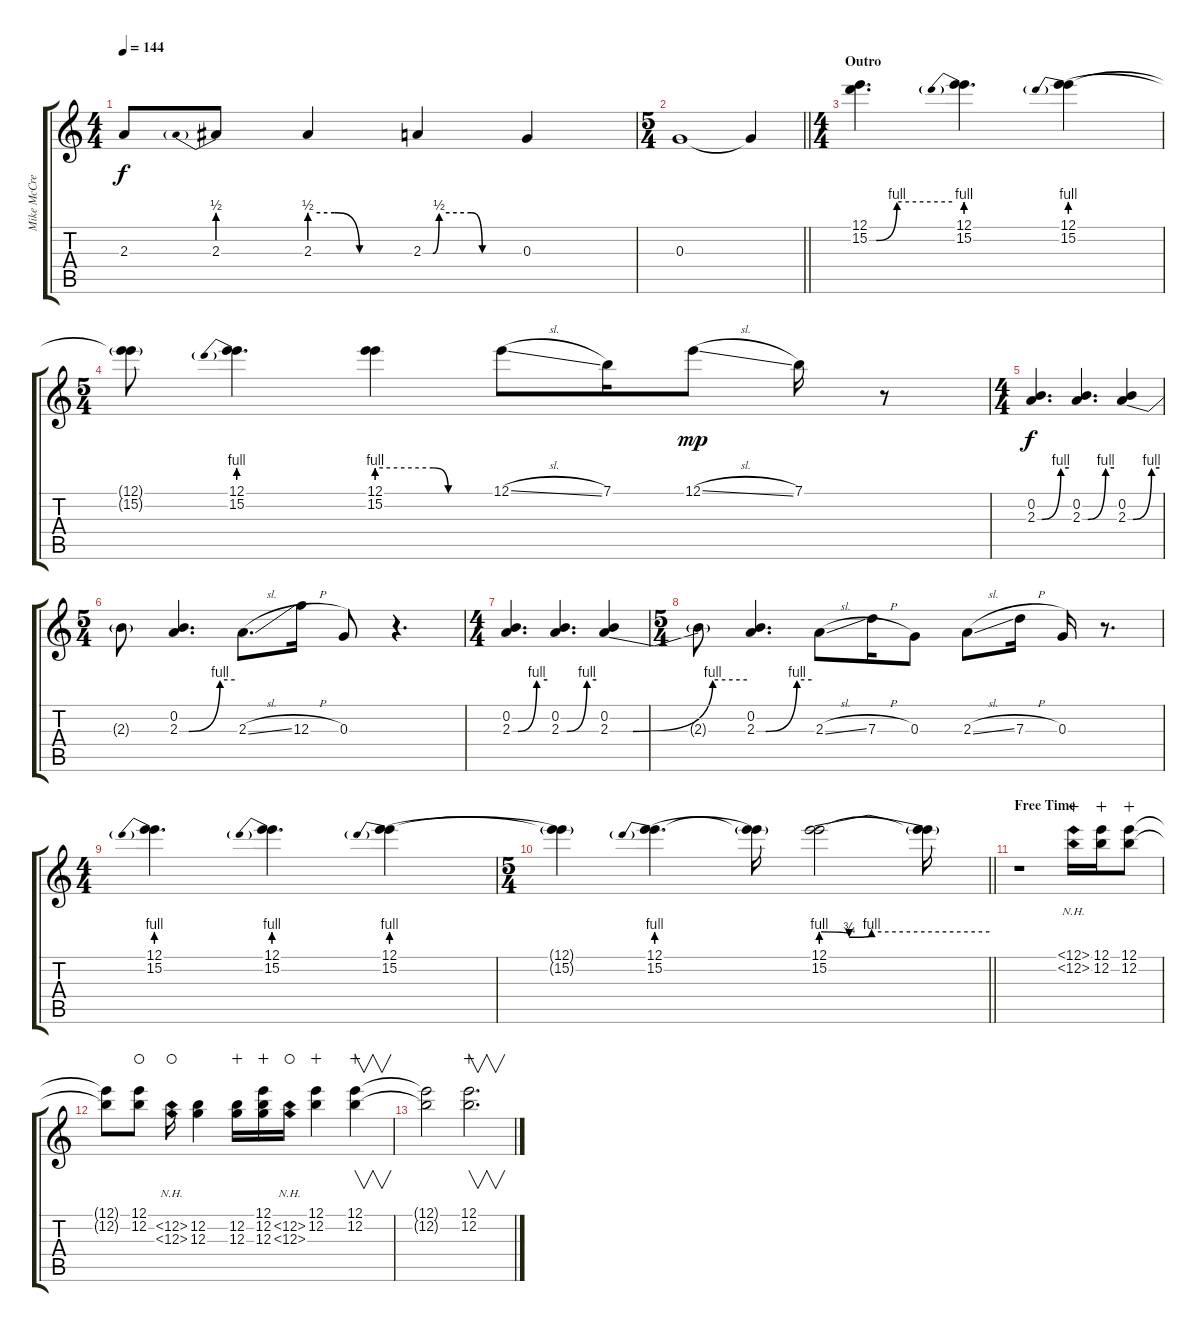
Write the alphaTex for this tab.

\track ("Mike McCready" "Mike McCre") {instrument overdrivenguitar}
\staff {score tabs}
\tuning (E4 B3 G3 D3 A2 E2) {hide}
\ts (4 4)
\tempo 144
\clef g2
\ks c
2.3{t}.8{dy f} 2.3{be (prebend 0 2 60 2)}.8 2.3{be (custom 0 2 15 2 30 0 60 0)}.4 2.3{be (custom 0 0 6 0 10 2 30 2 37 0 60 0)}.4 0.3.4 |
\ts (5 4)
\barLineRight lightlight
0.3.1 0.3{t}.4 |
\ts (4 4)
\section ("" "Outro")
(12.1 15.2{be (custom 0 0 5 0 20 4 60 4)}).4{d} (12.1 15.2{be (prebend 0 4 60 4)}).4{d} (12.1 15.2{be (prebend 0 4 60 4)}).4 |
\ts (5 4)
(12.1{t} 15.2{t}).8 (12.1 15.2{be (prebend 0 4 60 4)}).4{d} (12.1 15.2{be (custom 0 4 30 4 38 0 60 0)}).4 12.1{sl}.8 7.1.16 12.1{sl}.8{dy mp} 7.1.16 r.8 |
\ts (4 4)
(0.2 2.3{be (custom 0 0 9 0 45 4 60 4)}).4{d dy f} (0.2 2.3{be (custom 0 0 10 0 44 4 60 4)}).4{d} (0.2 2.3{be (custom 0 0 10 0 45 4 60 4)}).4 |
\ts (5 4)
2.3{t}.8 (0.2 2.3{be (custom 0 0 10 0 44 4 60 4)}).4{d} 2.3{sl}.8{d} 12.3{h}.16 0.3.8 r.4{d} |
\ts (4 4)
(0.2 2.3{be (custom 0 0 10 0 42 4 60 4)}).4{d} (0.2 2.3{be (custom 0 0 10 0 44 4 60 4)}).4{d} (0.2 2.3{be (custom 0 0 10 0 45 4 60 4)}).4 |
\ts (5 4)
2.3{t}.8 (0.2 2.3{be (custom 0 0 10 0 44 4 60 4)}).4{d} 2.3{sl}.8 7.3{h}.16 0.3.8 2.3{sl}.8 7.3{h}.16 0.3.16 r.8{d} |
\ts (4 4)
(12.1 15.2{be (prebend 0 4 60 4)}).4{d} (12.1 15.2{be (prebend 0 4 60 4)}).4{d} (12.1 15.2{be (prebend 0 4 60 4)}).4 |
\ts (5 4)
\barLineRight lightlight
(12.1{t} 15.2{t}).4 (12.1 15.2{be (prebend 0 4 60 4)}).4{d} (12.1{t} 15.2{t}).16 (12.1 15.2{be (custom 0 4 10 3 18 4 60 4)}).2 (12.1{t} 15.2{t}).16 |
\section ("" "Free Time")
r.1{volume 6 instrument electricguitarclean} (12.1{nh} 12.2{nh}).16{volume 0 wahc} (12.1 12.2).16{wahc} (12.1 12.2).8{wahc} |
(12.1{t} 12.2{t}).8 (12.1 12.2).8{waho} (12.2{nh} 12.3{nh}).16{waho} (12.2 12.3).4 (12.2 12.3).16{wahc} (12.1 12.2 12.3).16{wahc} (12.2{nh} 12.3{nh}).16{waho} (12.1 12.2).4{wahc} (12.1 12.2).4{v wahc} |
(12.1{t} 12.2{t}).2 (12.1 12.2).2{v d wahc}
